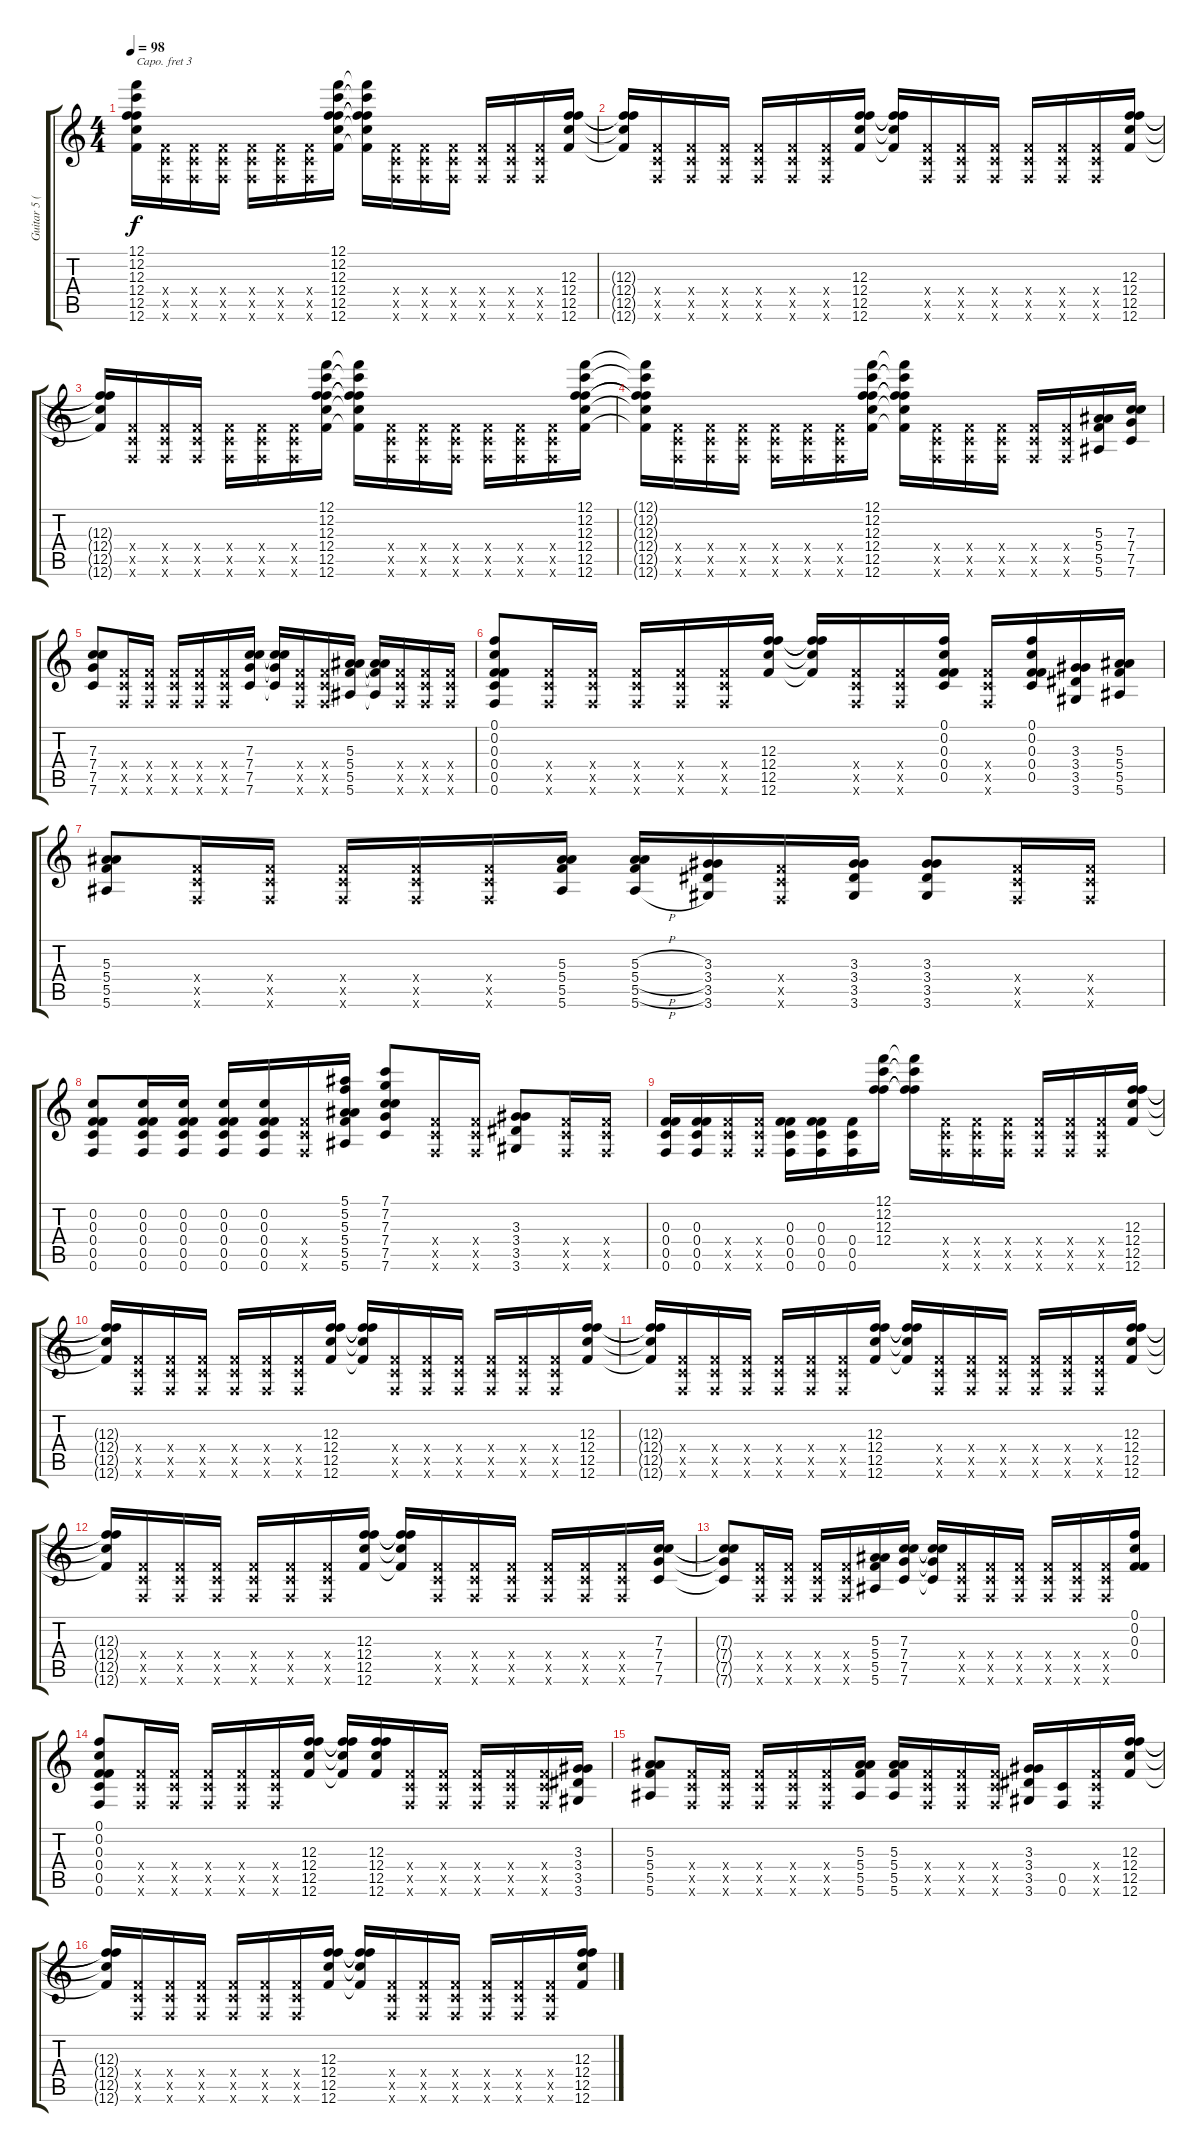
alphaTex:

\track ("Guitar 5 (acous.)" "Guitar 5 (") {instrument acousticguitarsteel}
\staff {score tabs}
\capo 3
\tuning (D4 A3 D3 D3 A2 D2) {hide}
\ts (4 4)
\tempo 98
\clef g2
\ks c
(12.1{t} 12.2{t} 12.3{t} 12.4{t} 12.5{t} 12.6{t}).16{dy f} (0.4{x} 0.5{x} 0.6{x}).16 (0.4{x} 0.5{x} 0.6{x}).16 (0.4{x} 0.5{x} 0.6{x}).16 (0.4{x} 0.5{x} 0.6{x}).16 (0.4{x} 0.5{x} 0.6{x}).16 (0.4{x} 0.5{x} 0.6{x}).16 (12.1 12.2 12.3 12.4 12.5 12.6).16 (12.1{t} 12.2{t} 12.3{t} 12.4{t} 12.5{t} 12.6{t}).16 (0.4{x} 0.5{x} 0.6{x}).16 (0.4{x} 0.5{x} 0.6{x}).16 (0.4{x} 0.5{x} 0.6{x}).16 (0.4{x} 0.5{x} 0.6{x}).16 (0.4{x} 0.5{x} 0.6{x}).16 (0.4{x} 0.5{x} 0.6{x}).16 (12.3 12.4 12.5 12.6).16 |
(12.3{t} 12.4{t} 12.5{t} 12.6{t}).16 (0.4{x} 0.5{x} 0.6{x}).16 (0.4{x} 0.5{x} 0.6{x}).16 (0.4{x} 0.5{x} 0.6{x}).16 (0.4{x} 0.5{x} 0.6{x}).16 (0.4{x} 0.5{x} 0.6{x}).16 (0.4{x} 0.5{x} 0.6{x}).16 (12.3 12.4 12.5 12.6).16 (12.3{t} 12.4{t} 12.5{t} 12.6{t}).16 (0.4{x} 0.5{x} 0.6{x}).16 (0.4{x} 0.5{x} 0.6{x}).16 (0.4{x} 0.5{x} 0.6{x}).16 (0.4{x} 0.5{x} 0.6{x}).16 (0.4{x} 0.5{x} 0.6{x}).16 (0.4{x} 0.5{x} 0.6{x}).16 (12.3 12.4 12.5 12.6).16 |
(12.3{t} 12.4{t} 12.5{t} 12.6{t}).16 (0.4{x} 0.5{x} 0.6{x}).16 (0.4{x} 0.5{x} 0.6{x}).16 (0.4{x} 0.5{x} 0.6{x}).16 (0.4{x} 0.5{x} 0.6{x}).16 (0.4{x} 0.5{x} 0.6{x}).16 (0.4{x} 0.5{x} 0.6{x}).16 (12.1 12.2 12.3 12.4 12.5 12.6).16 (12.1{t} 12.2{t} 12.3{t} 12.4{t} 12.5{t} 12.6{t}).16 (0.4{x} 0.5{x} 0.6{x}).16 (0.4{x} 0.5{x} 0.6{x}).16 (0.4{x} 0.5{x} 0.6{x}).16 (0.4{x} 0.5{x} 0.6{x}).16 (0.4{x} 0.5{x} 0.6{x}).16 (0.4{x} 0.5{x} 0.6{x}).16 (12.1 12.2 12.3 12.4 12.5 12.6).16 |
(12.1{t} 12.2{t} 12.3{t} 12.4{t} 12.5{t} 12.6{t}).16 (0.4{x} 0.5{x} 0.6{x}).16 (0.4{x} 0.5{x} 0.6{x}).16 (0.4{x} 0.5{x} 0.6{x}).16 (0.4{x} 0.5{x} 0.6{x}).16 (0.4{x} 0.5{x} 0.6{x}).16 (0.4{x} 0.5{x} 0.6{x}).16 (12.1 12.2 12.3 12.4 12.5 12.6).16 (12.1{t} 12.2{t} 12.3{t} 12.4{t} 12.5{t} 12.6{t}).16 (0.4{x} 0.5{x} 0.6{x}).16 (0.4{x} 0.5{x} 0.6{x}).16 (0.4{x} 0.5{x} 0.6{x}).16 (0.4{x} 0.5{x} 0.6{x}).16 (0.4{x} 0.5{x} 0.6{x}).16 (5.3 5.4 5.5 5.6).16 (7.3 7.4 7.5 7.6).16 |
(7.3 7.4 7.5 7.6).8 (0.4{x} 0.5{x} 0.6{x}).16 (0.4{x} 0.5{x} 0.6{x}).16 (0.4{x} 0.5{x} 0.6{x}).16 (0.4{x} 0.5{x} 0.6{x}).16 (0.4{x} 0.5{x} 0.6{x}).16 (7.3 7.4 7.5 7.6).16 (7.3{t} 7.4{t} 7.5{t} 7.6{t}).16 (0.4{x} 0.5{x} 0.6{x}).16 (0.4{x} 0.5{x} 0.6{x}).16 (5.3 5.4 5.5 5.6).16 (5.3{t} 5.4{t} 5.5{t} 5.6{t}).16 (0.4{x} 0.5{x} 0.6{x}).16 (0.4{x} 0.5{x} 0.6{x}).16 (0.4{x} 0.5{x} 0.6{x}).16 |
(0.1 0.2 0.3 0.4 0.5 0.6).8 (0.4{x} 0.5{x} 0.6{x}).16 (0.4{x} 0.5{x} 0.6{x}).16 (0.4{x} 0.5{x} 0.6{x}).16 (0.4{x} 0.5{x} 0.6{x}).16 (0.4{x} 0.5{x} 0.6{x}).16 (12.3 12.4 12.5 12.6).16 (12.3{t} 12.4{t} 12.5{t} 12.6{t}).16 (0.4{x} 0.5{x} 0.6{x}).16 (0.4{x} 0.5{x} 0.6{x}).16 (0.1 0.2 0.3 0.4 0.5).16 (0.4{x} 0.5{x} 0.6{x}).16 (0.1 0.2 0.3 0.4 0.5).16 (3.3 3.4 3.5 3.6).16 (5.3 5.4 5.5 5.6).16 |
(5.3 5.4 5.5 5.6).8 (0.4{x} 0.5{x} 0.6{x}).16 (0.4{x} 0.5{x} 0.6{x}).16 (0.4{x} 0.5{x} 0.6{x}).16 (0.4{x} 0.5{x} 0.6{x}).16 (0.4{x} 0.5{x} 0.6{x}).16 (5.3 5.4 5.5 5.6).16 (5.3{h} 5.4{h} 5.5{h} 5.6{h}).16 (3.3 3.4 3.5 3.6).16 (0.4{x} 0.5{x} 0.6{x}).16 (3.3 3.4 3.5 3.6).16 (3.3 3.4 3.5 3.6).8 (0.4{x} 0.5{x} 0.6{x}).16 (0.4{x} 0.5{x} 0.6{x}).16 |
(0.2 0.3 0.4 0.5 0.6).8 (0.2 0.3 0.4 0.5 0.6).16 (0.2 0.3 0.4 0.5 0.6).16 (0.2 0.3 0.4 0.5 0.6).16 (0.2 0.3 0.4 0.5 0.6).16 (0.4{x} 0.5{x} 0.6{x}).16 (5.1 5.2 5.3 5.4 5.5 5.6).16 (7.1 7.2 7.3 7.4 7.5 7.6).8 (0.4{x} 0.5{x} 0.6{x}).16 (0.4{x} 0.5{x} 0.6{x}).16 (3.3 3.4 3.5 3.6).8 (0.4{x} 0.5{x} 0.6{x}).16 (0.4{x} 0.5{x} 0.6{x}).16 |
(0.3 0.4 0.5 0.6).16 (0.3 0.4 0.5 0.6).16 (0.4{x} 0.5{x} 0.6{x}).16 (0.4{x} 0.5{x} 0.6{x}).16 (0.3 0.4 0.5 0.6).16 (0.3 0.4 0.5 0.6).16 (0.4 0.5 0.6).16 (12.1 12.2 12.3 12.4).16 (12.1{t} 12.2{t} 12.3{t} 12.4{t}).16 (0.4{x} 0.5{x} 0.6{x}).16 (0.4{x} 0.5{x} 0.6{x}).16 (0.4{x} 0.5{x} 0.6{x}).16 (0.4{x} 0.5{x} 0.6{x}).16 (0.4{x} 0.5{x} 0.6{x}).16 (0.4{x} 0.5{x} 0.6{x}).16 (12.3 12.4 12.5 12.6).16 |
(12.3{t} 12.4{t} 12.5{t} 12.6{t}).16 (0.4{x} 0.5{x} 0.6{x}).16 (0.4{x} 0.5{x} 0.6{x}).16 (0.4{x} 0.5{x} 0.6{x}).16 (0.4{x} 0.5{x} 0.6{x}).16 (0.4{x} 0.5{x} 0.6{x}).16 (0.4{x} 0.5{x} 0.6{x}).16 (12.3 12.4 12.5 12.6).16 (12.3{t} 12.4{t} 12.5{t} 12.6{t}).16 (0.4{x} 0.5{x} 0.6{x}).16 (0.4{x} 0.5{x} 0.6{x}).16 (0.4{x} 0.5{x} 0.6{x}).16 (0.4{x} 0.5{x} 0.6{x}).16 (0.4{x} 0.5{x} 0.6{x}).16 (0.4{x} 0.5{x} 0.6{x}).16 (12.3 12.4 12.5 12.6).16 |
(12.3{t} 12.4{t} 12.5{t} 12.6{t}).16 (0.4{x} 0.5{x} 0.6{x}).16 (0.4{x} 0.5{x} 0.6{x}).16 (0.4{x} 0.5{x} 0.6{x}).16 (0.4{x} 0.5{x} 0.6{x}).16 (0.4{x} 0.5{x} 0.6{x}).16 (0.4{x} 0.5{x} 0.6{x}).16 (12.3 12.4 12.5 12.6).16 (12.3{t} 12.4{t} 12.5{t} 12.6{t}).16 (0.4{x} 0.5{x} 0.6{x}).16 (0.4{x} 0.5{x} 0.6{x}).16 (0.4{x} 0.5{x} 0.6{x}).16 (0.4{x} 0.5{x} 0.6{x}).16 (0.4{x} 0.5{x} 0.6{x}).16 (0.4{x} 0.5{x} 0.6{x}).16 (12.3 12.4 12.5 12.6).16 |
(12.3{t} 12.4{t} 12.5{t} 12.6{t}).16 (0.4{x} 0.5{x} 0.6{x}).16 (0.4{x} 0.5{x} 0.6{x}).16 (0.4{x} 0.5{x} 0.6{x}).16 (0.4{x} 0.5{x} 0.6{x}).16 (0.4{x} 0.5{x} 0.6{x}).16 (0.4{x} 0.5{x} 0.6{x}).16 (12.3 12.4 12.5 12.6).16 (12.3{t} 12.4{t} 12.5{t} 12.6{t}).16 (0.4{x} 0.5{x} 0.6{x}).16 (0.4{x} 0.5{x} 0.6{x}).16 (0.4{x} 0.5{x} 0.6{x}).16 (0.4{x} 0.5{x} 0.6{x}).16 (0.4{x} 0.5{x} 0.6{x}).16 (0.4{x} 0.5{x} 0.6{x}).16 (7.3 7.4 7.5 7.6).16 |
(7.3{t} 7.4{t} 7.5{t} 7.6{t}).8 (0.4{x} 0.5{x} 0.6{x}).16 (0.4{x} 0.5{x} 0.6{x}).16 (0.4{x} 0.5{x} 0.6{x}).16 (0.4{x} 0.5{x} 0.6{x}).16 (5.3 5.4 5.5 5.6).16 (7.3 7.4 7.5 7.6).16 (7.3{t} 7.4{t} 7.5{t} 7.6{t}).16 (0.4{x} 0.5{x} 0.6{x}).16 (0.4{x} 0.5{x} 0.6{x}).16 (0.4{x} 0.5{x} 0.6{x}).16 (0.4{x} 0.5{x} 0.6{x}).16 (0.4{x} 0.5{x} 0.6{x}).16 (0.4{x} 0.5{x} 0.6{x}).16 (0.1 0.2 0.3 0.4).16 |
(0.1 0.2 0.3 0.4 0.5 0.6).8 (0.4{x} 0.5{x} 0.6{x}).16 (0.4{x} 0.5{x} 0.6{x}).16 (0.4{x} 0.5{x} 0.6{x}).16 (0.4{x} 0.5{x} 0.6{x}).16 (0.4{x} 0.5{x} 0.6{x}).16 (12.3 12.4 12.5 12.6).16 (12.3{t} 12.4{t} 12.5{t} 12.6{t}).16 (12.3 12.4 12.5 12.6).16 (0.4{x} 0.5{x} 0.6{x}).16 (0.4{x} 0.5{x} 0.6{x}).16 (0.4{x} 0.5{x} 0.6{x}).16 (0.4{x} 0.5{x} 0.6{x}).16 (0.4{x} 0.5{x} 0.6{x}).16 (3.3 3.4 3.5 3.6).16 |
(5.3 5.4 5.5 5.6).8 (0.4{x} 0.5{x} 0.6{x}).16 (0.4{x} 0.5{x} 0.6{x}).16 (0.4{x} 0.5{x} 0.6{x}).16 (0.4{x} 0.5{x} 0.6{x}).16 (0.4{x} 0.5{x} 0.6{x}).16 (5.3 5.4 5.5 5.6).16 (5.3 5.4 5.5 5.6).16 (0.4{x} 0.5{x} 0.6{x}).16 (0.4{x} 0.5{x} 0.6{x}).16 (0.4{x} 0.5{x} 0.6{x}).16 (3.3 3.4 3.5 3.6).16 (0.5 0.6).16 (0.4{x} 0.5{x} 0.6{x}).16 (12.3 12.4 12.5 12.6).16 |
(12.3{t} 12.4{t} 12.5{t} 12.6{t}).16 (0.4{x} 0.5{x} 0.6{x}).16 (0.4{x} 0.5{x} 0.6{x}).16 (0.4{x} 0.5{x} 0.6{x}).16 (0.4{x} 0.5{x} 0.6{x}).16 (0.4{x} 0.5{x} 0.6{x}).16 (0.4{x} 0.5{x} 0.6{x}).16 (12.3 12.4 12.5 12.6).16 (12.3{t} 12.4{t} 12.5{t} 12.6{t}).16 (0.4{x} 0.5{x} 0.6{x}).16 (0.4{x} 0.5{x} 0.6{x}).16 (0.4{x} 0.5{x} 0.6{x}).16 (0.4{x} 0.5{x} 0.6{x}).16 (0.4{x} 0.5{x} 0.6{x}).16 (0.4{x} 0.5{x} 0.6{x}).16 (12.3 12.4 12.5 12.6).16
